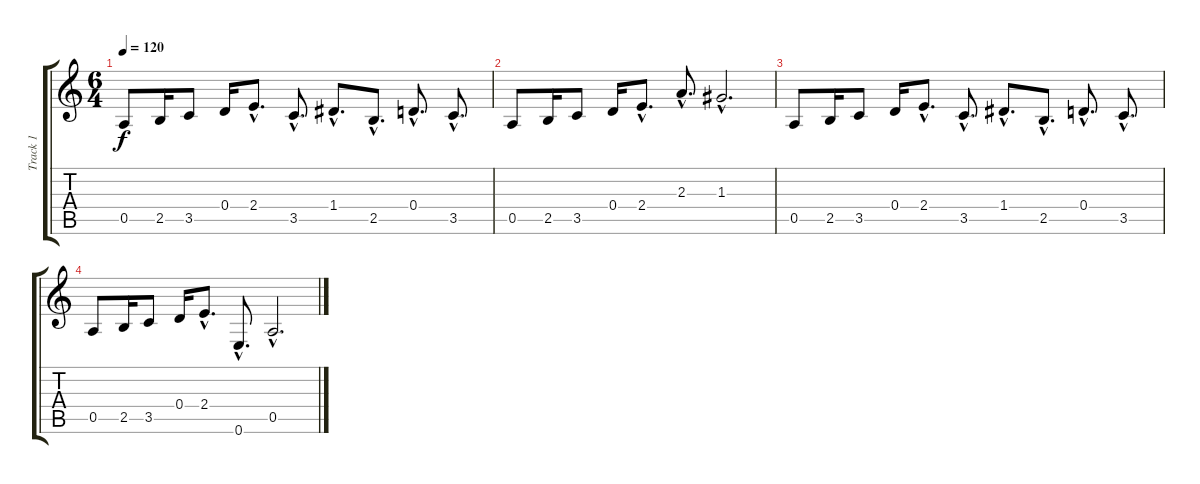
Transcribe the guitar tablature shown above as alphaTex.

\track ("Track 1" "Track 1") {instrument acousticguitarnylon}
\staff {score tabs}
\tuning (E4 B3 G3 D3 A2 E2) {hide}
\ts (6 4)
\tempo 120
\clef g2
\ks c
0.5.8{dy f instrument acousticguitarnylon} 2.5.16 3.5.8 0.4.16 2.4{hac}.8{d} 3.5{hac}.8{d} 1.4{hac}.8{d} 2.5{hac}.8{d} 0.4{hac}.8{d} 3.5{hac}.8{d} |
0.5.8 2.5.16 3.5.8 0.4.16 2.4{hac}.8{d} 2.3{hac}.8{d} 1.3{hac}.2{d} |
0.5.8 2.5.16 3.5.8 0.4.16 2.4{hac}.8{d} 3.5{hac}.8{d} 1.4{hac}.8{d} 2.5{hac}.8{d} 0.4{hac}.8{d} 3.5{hac}.8{d} |
0.5.8 2.5.16 3.5.8 0.4.16 2.4{hac}.8{d} 0.6{hac}.8{d} 0.5{hac}.2{d}
